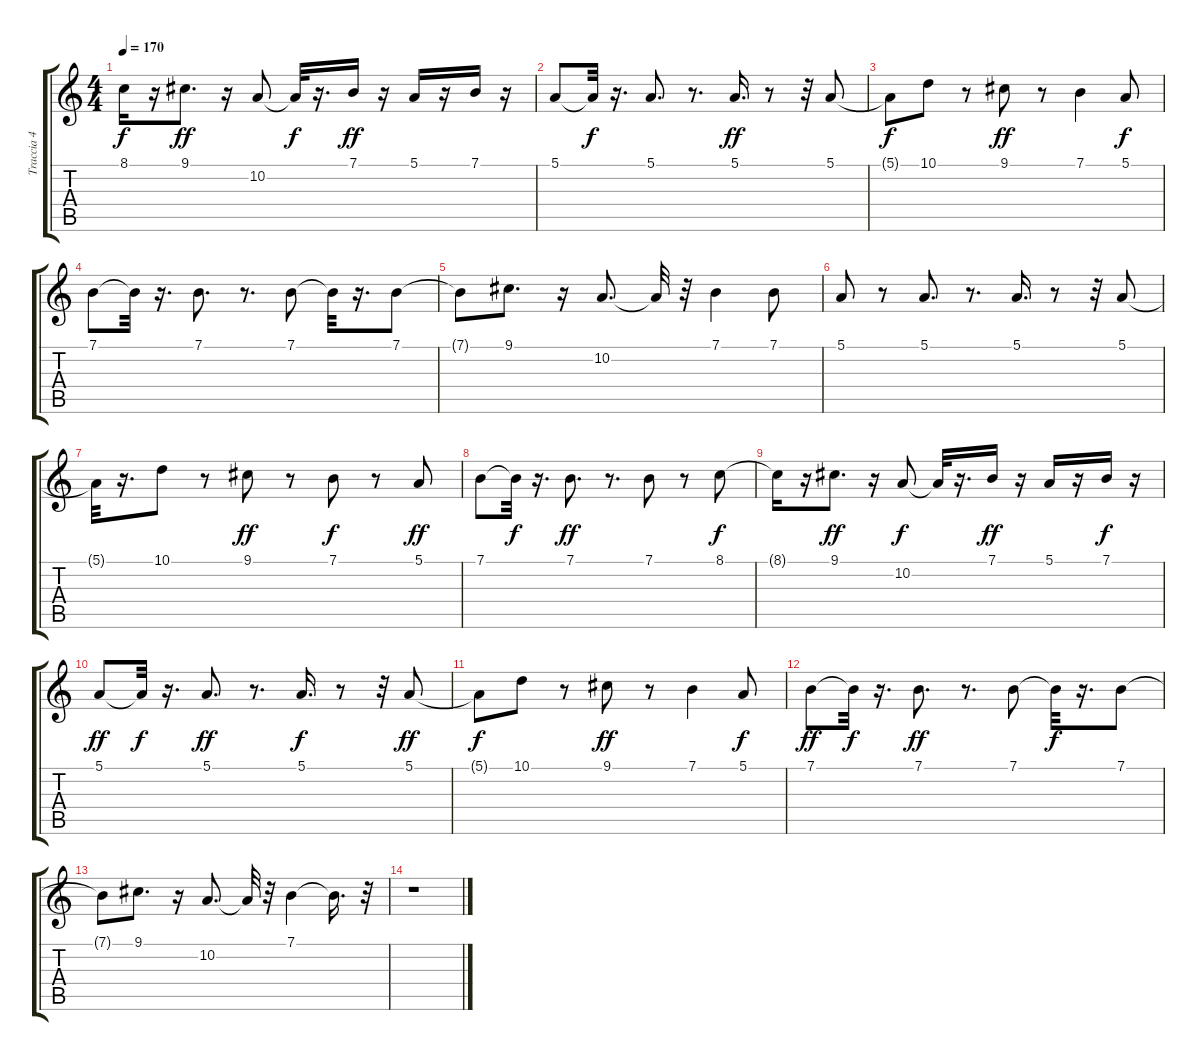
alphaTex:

\track ("Traccia 4" "Traccia 4") {instrument tenorsax}
\staff {score tabs}
\tuning (E4 B3 G3 D3 A2 E2) {hide}
\ts (4 4)
\tempo 170
\clef g2
\ks c
8.1{t}.16{dy f} r.16 9.1.8{d dy ff} r.16 10.2.8 10.2{t}.32{dy f} r.16{d} 7.1.16{dy ff} r.16 5.1.16 r.16 7.1.16 r.16 |
5.1.8 5.1{t}.32{dy f} r.16{d} 5.1.8{d} r.8{d} 5.1.16{d dy ff} r.8 r.32 5.1.8 |
5.1{t}.8{dy f} 10.1.8 r.8 9.1.8{dy ff} r.8 7.1.4 5.1.8{dy f} |
7.1.8 7.1{t}.32 r.16{d} 7.1.8{d} r.8{d} 7.1.8 7.1{t}.32 r.16{d} 7.1.8 |
7.1{t}.8 9.1.8{d} r.16 10.2.8{d} 10.2{t}.32 r.32 7.1.4 7.1.8 |
5.1.8 r.8 5.1.8{d} r.8{d} 5.1.16{d} r.8 r.32 5.1.8 |
5.1{t}.32 r.16{d} 10.1.8 r.8 9.1.8{dy ff} r.8 7.1.8{dy f} r.8 5.1.8{dy ff} |
7.1.8 7.1{t}.32{dy f} r.16{d} 7.1.8{d dy ff} r.8{d} 7.1.8 r.8 8.1.8{dy f} |
8.1{t}.16 r.16 9.1.8{d dy ff} r.16 10.2.8{dy f} 10.2{t}.32 r.16{d} 7.1.16{dy ff} r.16 5.1.16 r.16 7.1.16{dy f} r.16 |
5.1.8{dy ff} 5.1{t}.32{dy f} r.16{d} 5.1.8{d dy ff} r.8{d} 5.1.16{d dy f} r.8 r.32 5.1.8{dy ff} |
5.1{t}.8{dy f} 10.1.8 r.8 9.1.8{dy ff} r.8 7.1.4 5.1.8{dy f} |
7.1.8{dy ff} 7.1{t}.32{dy f} r.16{d} 7.1.8{d dy ff} r.8{d} 7.1.8 7.1{t}.32{dy f} r.16{d} 7.1.8 |
7.1{t}.8 9.1.8{d} r.16 10.2.8{d} 10.2{t}.32 r.32 7.1.4 7.1{t}.16{d} r.32 |
r.1
